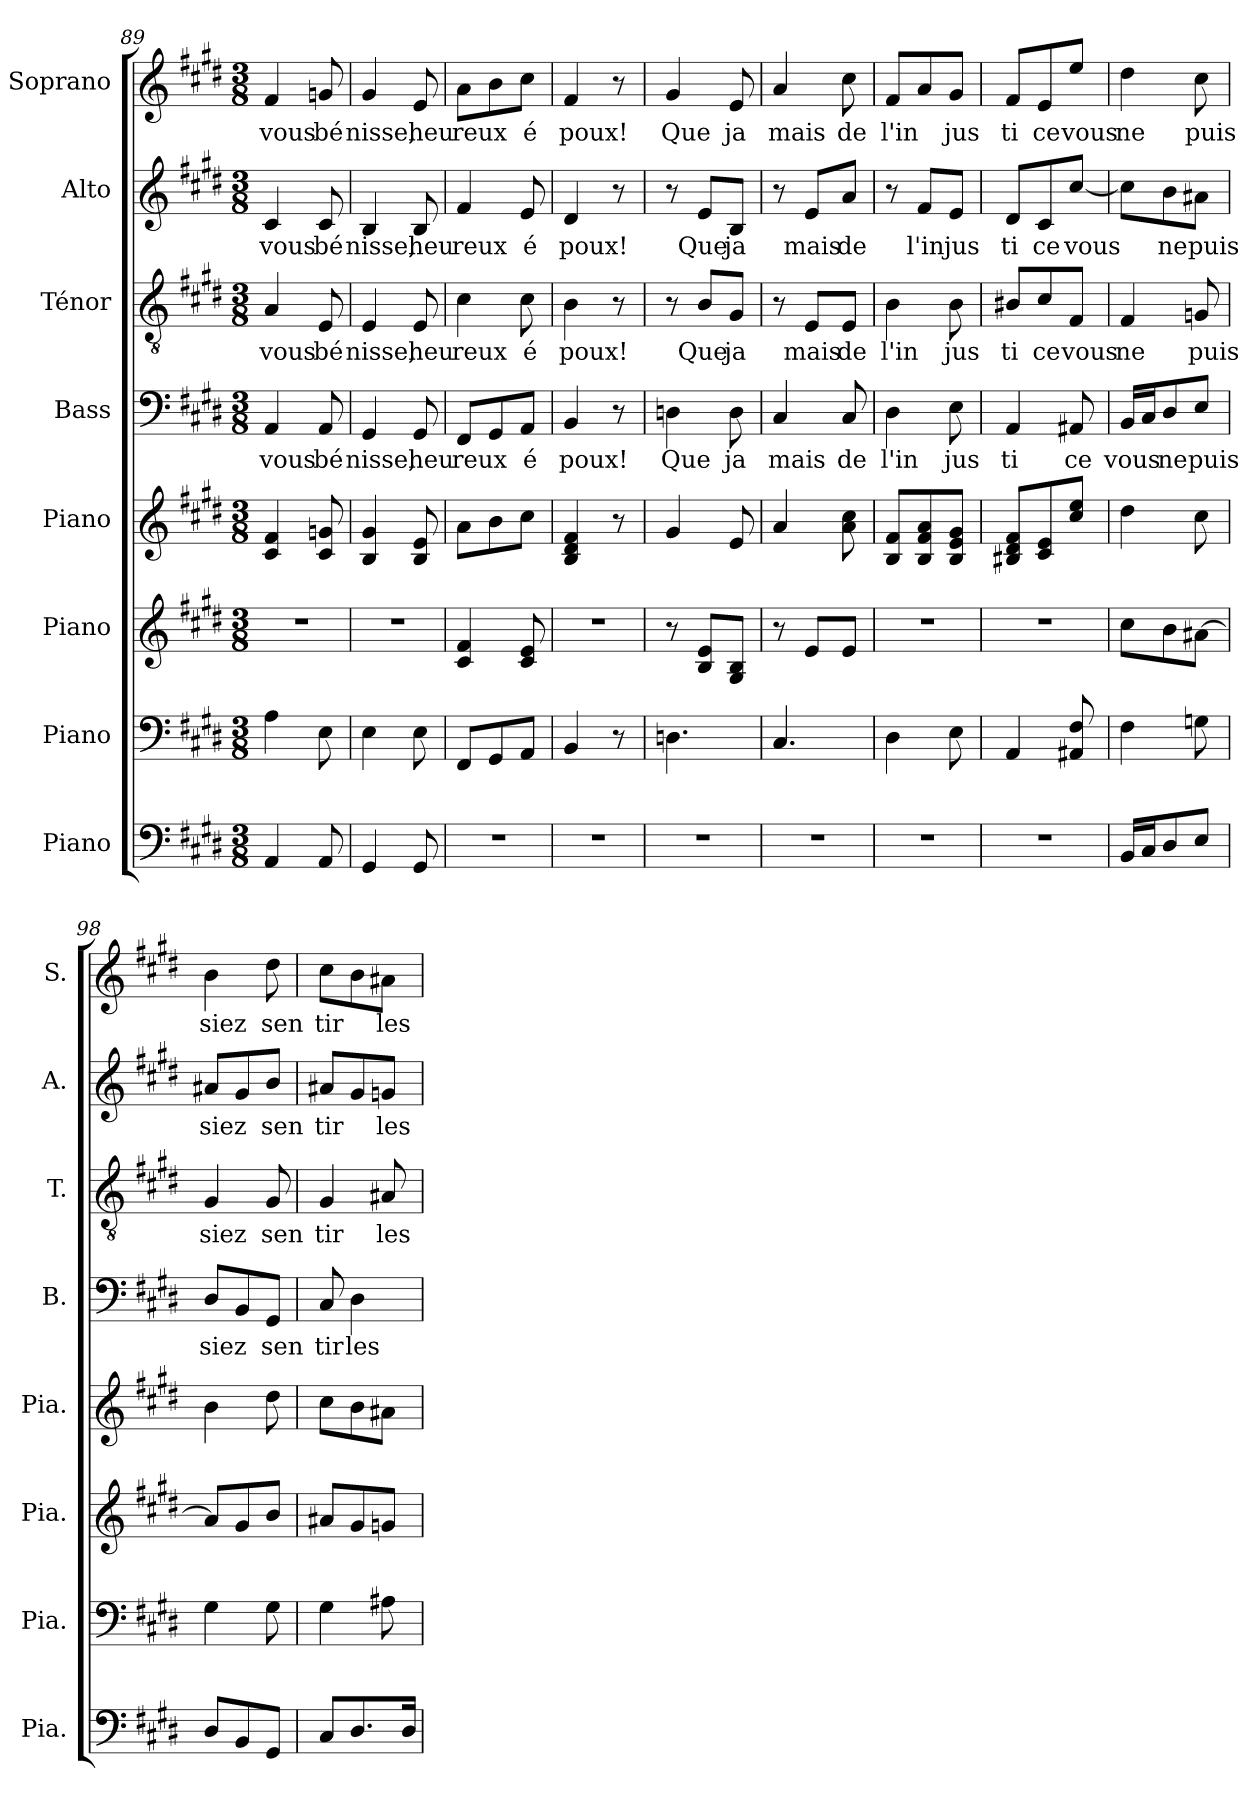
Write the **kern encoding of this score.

**kern	**kern	**kern	**kern	**kern	**text	**kern	**text	**kern	**text	**kern	**text
*part8	*part7	*part6	*part5	*part4	*part4	*part3	*part3	*part2	*part2	*part1	*part1
*staff8	*staff7	*staff6	*staff5	*staff4	*staff4	*staff3	*staff3	*staff2	*staff2	*staff1	*staff1
*I"Piano	*I"Piano	*I"Piano	*I"Piano	*I"Bass	*	*I"Ténor	*	*I"Alto	*	*I"Soprano	*
*I'Pia.	*I'Pia.	*I'Pia.	*I'Pia.	*I'B.	*	*I'T.	*	*I'A.	*	*I'S.	*
*clefF4	*clefF4	*clefG2	*clefG2	*clefF4	*	*clefGv2	*	*clefG2	*	*clefG2	*
*k[f#c#g#d#]	*k[f#c#g#d#]	*k[f#c#g#d#]	*k[f#c#g#d#]	*k[f#c#g#d#]	*	*k[f#c#g#d#]	*	*k[f#c#g#d#]	*	*k[f#c#g#d#]	*
*M3/8	*M3/8	*M3/8	*M3/8	*M3/8	*	*M3/8	*	*M3/8	*	*M3/8	*
=89	=89	=89	=89	=89	=89	=89	=89	=89	=89	=89	=89
!	!	!	!	!	!LO:LY:b	!	!LO:LY:b	!	!LO:LY:b	!	!LO:LY:b
4AA/	4A\	4.r	4c#/ 4f#/	4AA/	vous	4A/	vous	4c#/	vous	4f#/	vous
!	!	!	!	!	!LO:LY:b	!	!LO:LY:b	!	!LO:LY:b	!	!LO:LY:b
8AA/	8E\	.	8c#/ 8gn/	8AA/	bé	8E/	bé	8c#/	bé	8gn/	bé
=90	=90	=90	=90	=90	=90	=90	=90	=90	=90	=90	=90
!	!	!	!	!	!LO:LY:b	!	!LO:LY:b	!	!LO:LY:b	!	!LO:LY:b
4GG#/	4E\	4.r	4B/ 4g#/	4GG#/	nisse,	4E/	nisse,	4B/	nisse,	4g#/	nisse,
!	!	!	!	!	!LO:LY:b	!	!LO:LY:b	!	!LO:LY:b	!	!LO:LY:b
8GG#/	8E\	.	8B/ 8e/	8GG#/	heu	8E/	heu	8B/	heu	8e/	heu
=91	=91	=91	=91	=91	=91	=91	=91	=91	=91	=91	=91
!	!	!	!	!	!LO:LY:b	!	!LO:LY:b	!	!LO:LY:b	!	!LO:LY:b
4.r	8FF#/L	4c#/ 4f#/	8a\L	8FF#/L	reux	4c#\	reux	4f#/	reux	8a\L	reux
.	8GG#/	.	8b\	8GG#/	.	.	.	.	.	8b\	.
!	!	!	!	!	!LO:LY:b	!	!LO:LY:b	!	!LO:LY:b	!	!LO:LY:b
.	8AA/J	8c#/ 8e/	8cc#\J	8AA/J	é	8c#\	é	8e/	é	8cc#\J	é
=92	=92	=92	=92	=92	=92	=92	=92	=92	=92	=92	=92
!	!	!	!	!	!LO:LY:b	!	!LO:LY:b	!	!LO:LY:b	!	!LO:LY:b
4.r	4BB/	4.r	4B/ 4d#/ 4f#/	4BB/	poux!	4B\	poux!	4d#/	poux!	4f#/	poux!
.	8r	.	8r	8r	.	8r	.	8r	.	8r	.
=93	=93	=93	=93	=93	=93	=93	=93	=93	=93	=93	=93
!	!	!	!	!	!LO:LY:b	!	!	!	!	!	!LO:LY:b
4.r	4.Dn\	8r	4g#/	4Dn\	Que	8r	.	8r	.	4g#/	Que
!	!	!	!	!	!	!	!LO:LY:b	!	!LO:LY:b	!	!
.	.	8B/ 8e/L	.	.	.	8B/L	Que	8e/L	Que	.	.
!	!	!	!	!	!LO:LY:b	!	!LO:LY:b	!	!LO:LY:b	!	!LO:LY:b
.	.	8G#/ 8B/J	8e/	8D\	ja	8G#/J	ja	8B/J	ja	8e/	ja
=94	=94	=94	=94	=94	=94	=94	=94	=94	=94	=94	=94
!	!	!	!	!	!LO:LY:b	!	!	!	!	!	!LO:LY:b
4.r	4.C#/	8r	4a/	4C#/	mais	8r	.	8r	.	4a/	mais
!	!	!	!	!	!	!	!LO:LY:b	!	!LO:LY:b	!	!
.	.	8e/L	.	.	.	8E/L	mais	8e/L	mais	.	.
!	!	!	!	!	!LO:LY:b	!	!LO:LY:b	!	!LO:LY:b	!	!LO:LY:b
.	.	8e/J	8a\ 8cc#\	8C#/	de	8E/J	de	8a/J	de	8cc#\	de
!!LO:PB:g=z
=95	=95	=95	=95	=95	=95	=95	=95	=95	=95	=95	=95
!	!	!	!	!	!LO:LY:b	!	!LO:LY:b	!	!	!	!LO:LY:b
4.r	4D#\	4.r	8B/ 8f#/L	4D#\	l'in	4B\	l'in	8r	.	8f#/L	l'in
!	!	!	!	!	!	!	!	!	!LO:LY:b	!	!
.	.	.	8B/ 8f#/ 8a/	.	.	.	.	8f#/L	l'in	8a/	.
!	!	!	!	!	!LO:LY:b	!	!LO:LY:b	!	!LO:LY:b	!	!LO:LY:b
.	8E\	.	8B/ 8e/ 8g#/J	8E\	jus	8B\	jus	8e/J	jus	8g#/J	jus
=96	=96	=96	=96	=96	=96	=96	=96	=96	=96	=96	=96
!	!	!	!	!	!LO:LY:b	!	!LO:LY:b	!	!LO:LY:b	!	!LO:LY:b
4.r	4AA/	4.r	8B#X/ 8d#/ 8f#/L	4AA/	ti	8B#X/L	ti	8d#/L	ti	8f#/L	ti
!	!	!	!	!	!	!	!LO:LY:b	!	!LO:LY:b	!	!LO:LY:b
.	.	.	8c#/ 8e/	.	.	8c#/	ce	8c#/	ce	8e/	ce
!	!	!	!	!	!LO:LY:b	!	!LO:LY:b	!	!LO:LY:b	!	!LO:LY:b
.	8AA#X/ 8F#/	.	8cc#/ 8ee/J	8AA#X/	ce	8F#/J	vous	[8cc#/J	vous	8ee/J	vous
=97	=97	=97	=97	=97	=97	=97	=97	=97	=97	=97	=97
!	!	!	!	!	!LO:LY:b	!	!LO:LY:b	!	!	!	!LO:LY:b
16BB/LL	4F#\	8cc#\L	4dd#\	16BB/LL	vous	4F#/	ne	8cc#\L]	.	4dd#\	ne
16C#/J	.	.	.	16C#/J	.	.	.	.	.	.	.
!	!	!	!	!	!LO:LY:b	!	!	!	!LO:LY:b	!	!
8D#/	.	8b\	.	8D#/	ne	.	.	8b\	ne	.	.
!	!	!	!	!	!LO:LY:b	!	!LO:LY:b	!	!LO:LY:b	!	!LO:LY:b
8E/J	8Gn\	[8a#X\J	8cc#\	8E/J	puis	8Gn/	puis	8a#X\J	puis	8cc#\	puis
=98	=98	=98	=98	=98	=98	=98	=98	=98	=98	=98	=98
!	!	!	!	!	!LO:LY:b	!	!LO:LY:b	!	!LO:LY:b	!	!LO:LY:b
8D#/L	4G#\	8a#/L]	4b\	8D#/L	siez	4G#/	siez	8a#X/L	siez	4b\	siez
8BB/	.	8g#/	.	8BB/	.	.	.	8g#/	.	.	.
!	!	!	!	!	!LO:LY:b	!	!LO:LY:b	!	!LO:LY:b	!	!LO:LY:b
8GG#/J	8G#\	8b/J	8dd#\	8GG#/J	sen	8G#/	sen	8b/J	sen	8dd#\	sen
=99	=99	=99	=99	=99	=99	=99	=99	=99	=99	=99	=99
!	!	!	!	!	!LO:LY:b	!	!LO:LY:b	!	!LO:LY:b	!	!LO:LY:b
8C#/L	4G#\	8a#X/L	8cc#\L	8C#/	tir	4G#/	tir	8a#X/L	tir	8cc#\L	tir
!	!	!	!	!	!LO:LY:b	!	!	!	!	!	!
8.D#/	.	8g#/	8b\	4D#\	les	.	.	8g#/	.	8b\	.
!	!	!	!	!	!	!	!LO:LY:b	!	!LO:LY:b	!	!LO:LY:b
.	8A#X\	8gn/J	8a#X\J	.	.	8A#X/	les	8gn/J	les	8a#X\J	les
16D#/Jk	.	.	.	.	.	.	.	.	.	.	.
=	=	=	=	=	=	=	=	=	=	=	=
*-	*-	*-	*-	*-	*-	*-	*-	*-	*-	*-	*-
